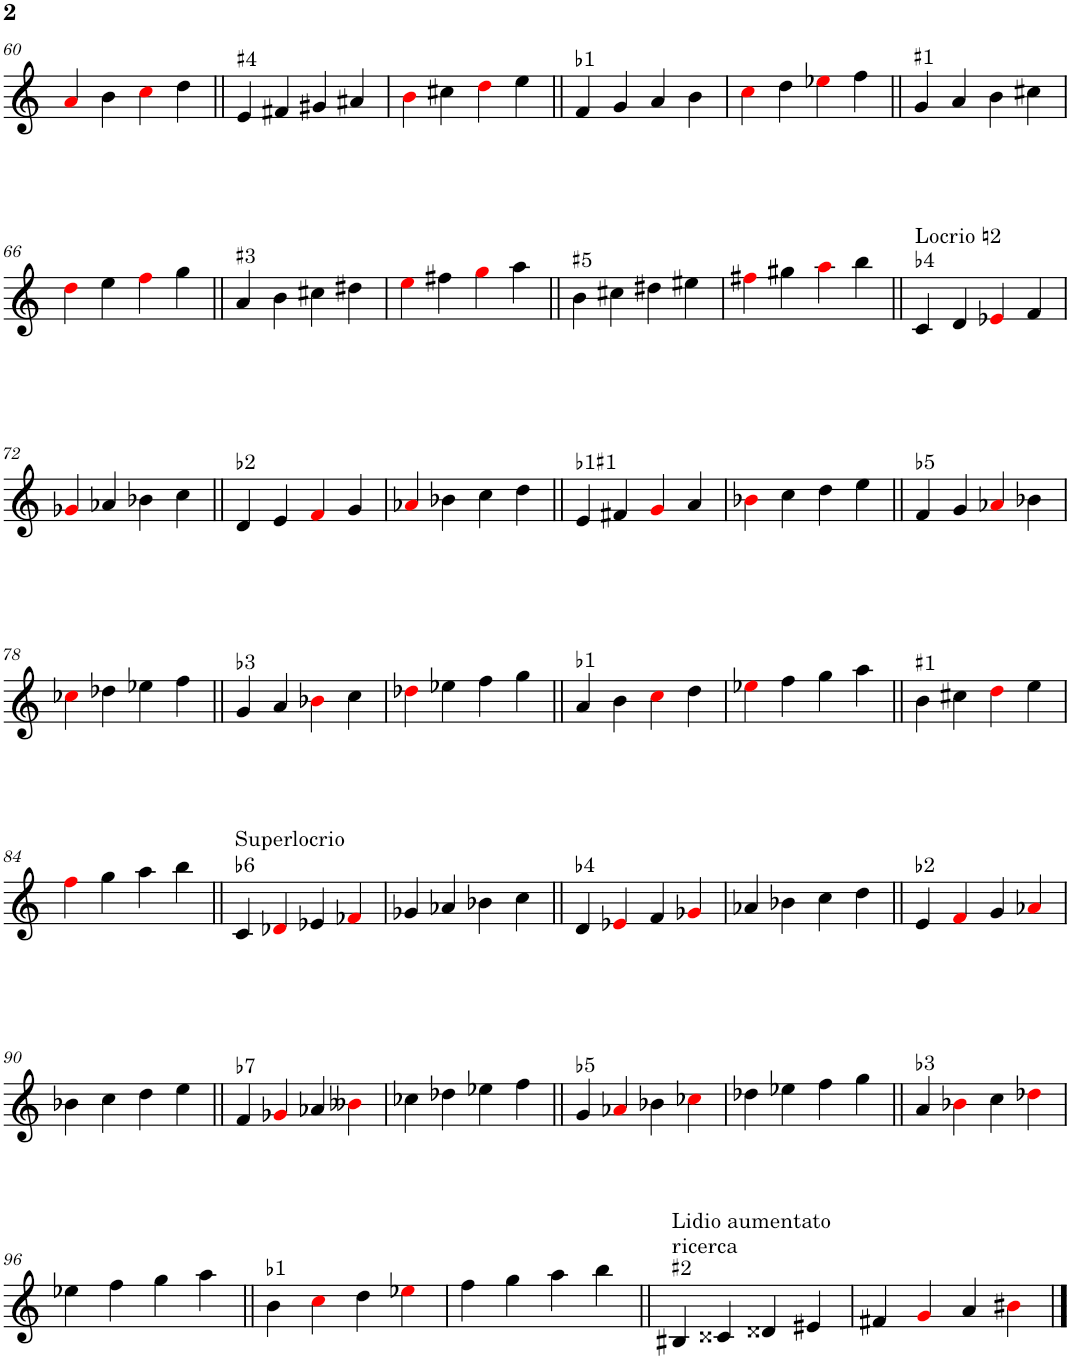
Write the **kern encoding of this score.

**kern
*part1
*staff1
*I"Piano
*I'Pno.
!!LO:PB:g=z
*clefG2
*k[]
*M4/4
=60
4ai/
4b\
4cci\
4dd\
=61||
!LO:TX:a:t=♯4
4e/
4f#X/
4g#X/
4a#X/
=62
4bi\
4cc#X\
4ddi\
4ee\
=63||
!LO:TX:a:t=♭1
4f/
4g/
4a/
4b\
=64
4cci\
4dd\
4ee-Xi\
4ff\
=65||
!LO:TX:a:t=♯1
4g/
4a/
4b\
4cc#X\
!!LO:LB:g=z
=66
4ddi\
4ee\
4ffi\
4gg\
=67||
!LO:TX:a:t=♯3
4a/
4b\
4cc#X\
4dd#X\
=68
4eei\
4ff#X\
4ggi\
4aa\
=69||
!LO:TX:a:t=♯5
4b\
4cc#X\
4dd#X\
4ee#X\
=70
4ff#Xi\
4gg#X\
4aai\
4bb\
=71||
!LO:TX:a:t=♭4
!LO:TX:a:t=Locrio ♮2
4c/
4d/
4e-Xi/
4f/
!!LO:LB:g=z
=72
4g-Xi/
4a-X/
4b-X\
4cc\
=73||
!LO:TX:a:t=♭2
4d/
4e/
4fi/
4g/
=74
4a-Xi/
4b-X\
4cc\
4dd\
=75||
!LO:TX:a:t=♭1♯1
4e/
4f#X/
4gi/
4a/
=76
4b-Xi\
4cc\
4dd\
4ee\
=77||
!LO:TX:a:t=♭5
4f/
4g/
4a-Xi/
4b-X\
!!LO:LB:g=z
=78
4cc-Xi\
4dd-X\
4ee-X\
4ff\
=79||
!LO:TX:a:t=♭3
4g/
4a/
4b-Xi\
4cc\
=80
4dd-Xi\
4ee-X\
4ff\
4gg\
=81||
!LO:TX:a:t=♭1
4a/
4b\
4cci\
4dd\
=82
4ee-Xi\
4ff\
4gg\
4aa\
=83||
!LO:TX:a:t=♯1
4b\
4cc#X\
4ddi\
4ee\
!!LO:LB:g=z
=84
4ffi\
4gg\
4aa\
4bb\
=85||
!LO:TX:a:t=♭6
!LO:TX:a:t=Superlocrio
4c/
4d-Xi/
4e-X/
4f-Xi/
=86
4g-X/
4a-X/
4b-X\
4cc\
=87||
!LO:TX:a:t=♭4
4d/
4e-Xi/
4f/
4g-Xi/
=88
4a-X/
4b-X\
4cc\
4dd\
=89||
!LO:TX:a:t=♭2
4e/
4fi/
4g/
4a-Xi/
!!LO:LB:g=z
=90
4b-X\
4cc\
4dd\
4ee\
=91||
!LO:TX:a:t=♭7
4f/
4g-Xi/
4a-X/
4b--Xi\
=92
4cc-X\
4dd-X\
4ee-X\
4ff\
=93||
!LO:TX:a:t=♭5
4g/
4a-Xi/
4b-X\
4cc-Xi\
=94
4dd-X\
4ee-X\
4ff\
4gg\
=95||
!LO:TX:a:t=♭3
4a/
4b-Xi\
4cc\
4dd-Xi\
!!LO:LB:g=z
=96
4ee-X\
4ff\
4gg\
4aa\
=97||
!LO:TX:a:t=♭1
4b\
4cci\
4dd\
4ee-Xi\
=98
4ff\
4gg\
4aa\
4bb\
=99||
!LO:TX:a:t=Lidio aumentato
!LO:TX:a:t=ricerca
!LO:TX:a:t=♯2
4B#X/
4c##X/
4d##X/
4e#X/
=100
4f#X/
4gi/
4a/
4b#Xi\
==
*-
